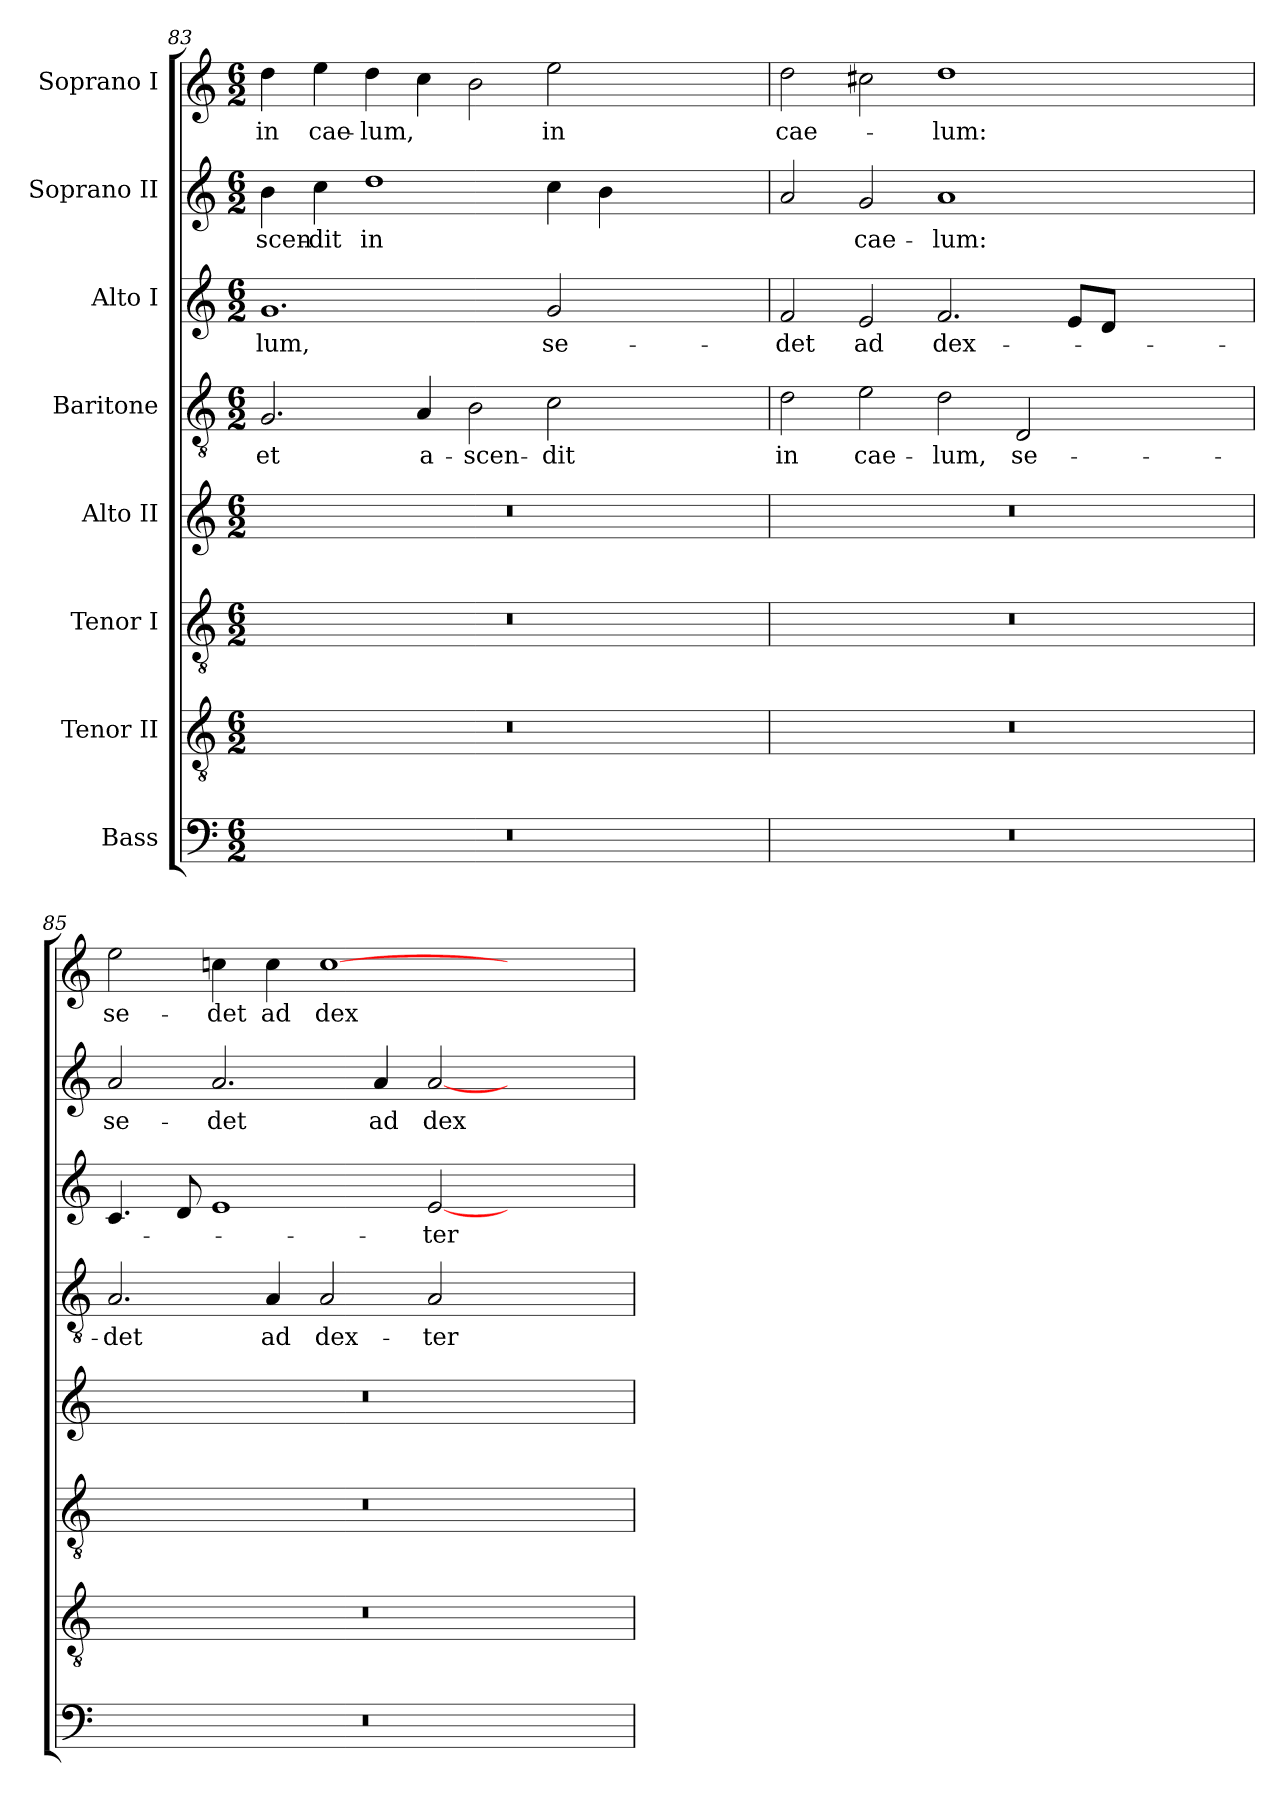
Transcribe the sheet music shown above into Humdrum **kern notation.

**kern	**kern	**kern	**kern	**kern	**text	**kern	**text	**kern	**text	**kern	**text
*part8	*part7	*part6	*part5	*part4	*part4	*part3	*part3	*part2	*part2	*part1	*part1
*staff8	*staff7	*staff6	*staff5	*staff4	*staff4	*staff3	*staff3	*staff2	*staff2	*staff1	*staff1
*I"Bass	*I"Tenor II	*I"Tenor I	*I"Alto II	*I"Baritone	*	*I"Alto I	*	*I"Soprano II	*	*I"Soprano I	*
*clefF4	*clefGv2	*clefGv2	*clefG2	*clefGv2	*	*clefG2	*	*clefG2	*	*clefG2	*
*ITrd7c12	*ITrd7c12	*ITrd7c12	*	*ITrd7c12	*	*	*	*	*	*	*
*k[]	*k[]	*k[]	*k[]	*k[]	*	*k[]	*	*k[]	*	*k[]	*
*C:	*C:	*C:	*C:	*C:	*	*C:	*	*C:	*	*C:	*
*M6/2	*M6/2	*M6/2	*M6/2	*M6/2	*	*M6/2	*	*M6/2	*	*M6/2	*
=83	=83	=83	=83	=83	=83	=83	=83	=83	=83	=83	=83
!LO:N:vis=1	!LO:N:vis=1	!LO:N:vis=1	!LO:N:vis=1	!	!	!	!	!	!	!	!
!	!	!	!	!	!LO:LY:b:color=#000000	!	!	!	!	!	!
!	!	!	!	!	!	!	!LO:LY:b:color=#000000	!	!	!	!
!	!	!	!	!	!	!	!	!	!LO:LY:b:color=#000000	!	!
!	!	!	!	!	!	!	!	!	!	!	!LO:LY:b:color=#000000
0.r	0.r	0.r	0.r	2.GGi/	et	1.gi	-lum,	4bi\	-scen-	4ddi\	in
!	!	!	!	!	!	!	!	!	!LO:LY:b:color=#000000	!	!
!	!	!	!	!	!	!	!	!	!	!	!LO:LY:b:color=#000000
.	.	.	.	.	.	.	.	4cci\	-dit	4eei\	cae-
!	!	!	!	!	!	!	!	!	!LO:LY:b:color=#000000	!	!
!	!	!	!	!	!	!	!	!	!	!	!LO:LY:b:color=#000000
.	.	.	.	.	.	.	.	1ddi	in	4ddi\	-lum,
!	!	!	!	!	!LO:LY:b:color=#000000	!	!	!	!	!	!
.	.	.	.	4AAi/	a-	.	.	.	.	4cci\	.
!	!	!	!	!	!LO:LY:b:color=#000000	!	!	!	!	!	!
.	.	.	.	2BBi\	-scen-	.	.	.	.	2bi\	.
!	!	!	!	!	!LO:LY:b:color=#000000	!	!	!	!	!	!
!	!	!	!	!	!	!	!LO:LY:b:color=#000000	!	!	!	!
!	!	!	!	!	!	!	!	!	!	!	!LO:LY:b:color=#000000
.	.	.	.	2Ci\	-dit	2gi/	se-	4cci\	.	2eei\	in
.	.	.	.	.	.	.	.	4bi\	.	.	.
.	.	.	.	1ryy	.	1ryy	.	1ryy	.	1ryy	.
!!LO:LB:g=z
=84	=84	=84	=84	=84	=84	=84	=84	=84	=84	=84	=84
!LO:N:vis=1	!LO:N:vis=1	!LO:N:vis=1	!LO:N:vis=1	!	!	!	!	!	!	!	!
!	!	!	!	!	!LO:LY:b:color=#000000	!	!	!	!	!	!
!	!	!	!	!	!	!	!LO:LY:b:color=#000000	!	!	!	!
!	!	!	!	!	!	!	!	!	!	!	!LO:LY:b:color=#000000
0.r	0.r	0.r	0.r	2Di\	in	2fi/	-det	2ai/	.	2ddi\	cae-
!	!	!	!	!	!LO:LY:b:color=#000000	!	!	!	!	!	!
!	!	!	!	!	!	!	!LO:LY:b:color=#000000	!	!	!	!
!	!	!	!	!	!	!	!	!	!LO:LY:b:color=#000000	!	!
.	.	.	.	2Ei\	cae-	2ei/	ad	2gi/	cae-	2cc#Xi\	.
!	!	!	!	!	!LO:LY:b:color=#000000	!	!	!	!	!	!
!	!	!	!	!	!	!	!LO:LY:b:color=#000000	!	!	!	!
!	!	!	!	!	!	!	!	!	!LO:LY:b:color=#000000	!	!
!	!	!	!	!	!	!	!	!	!	!	!LO:LY:b:color=#000000
.	.	.	.	2Di\	-lum,	2.fi/	dex-	1ai	-lum:	1ddi	-lum:
!	!	!	!	!	!LO:LY:b:color=#000000	!	!	!	!	!	!
.	.	.	.	2DDi/	se-	.	.	.	.	.	.
.	.	.	.	.	.	8ei/L	.	.	.	.	.
.	.	.	.	.	.	8di/J	.	.	.	.	.
.	.	.	.	1ryy	.	1ryy	.	1ryy	.	1ryy	.
=85	=85	=85	=85	=85	=85	=85	=85	=85	=85	=85	=85
!LO:N:vis=1	!LO:N:vis=1	!LO:N:vis=1	!LO:N:vis=1	!	!	!	!	!	!	!	!
!	!	!	!	!	!LO:LY:b:color=#000000	!	!	!	!	!	!
!	!	!	!	!	!	!	!	!	!LO:LY:b:color=#000000	!	!
!	!	!	!	!	!	!	!	!	!	!	!LO:LY:b:color=#000000
0.r	0.r	0.r	0.r	2.AAi/	-det	4.ci/	.	2ai/	se-	2eei\	se-
.	.	.	.	.	.	8di/	.	.	.	.	.
!	!	!	!	!	!	!	!	!	!LO:LY:b:color=#000000	!	!
!	!	!	!	!	!	!	!	!	!	!	!LO:LY:b:color=#000000
.	.	.	.	.	.	1ei	.	2.ai/	-det	4ccni\	-det
!	!	!	!	!	!LO:LY:b:color=#000000	!	!	!	!	!	!
!	!	!	!	!	!	!	!	!	!	!	!LO:LY:b:color=#000000
.	.	.	.	4AAi/	ad	.	.	.	.	4cci\	ad
!	!	!	!	!	!LO:LY:b:color=#000000	!	!	!	!	!	!
!	!	!	!	!	!	!	!	!	!	!	!LO:LY:b:color=#000000
.	.	.	.	2AAi/	dex-	.	.	.	.	[>1cci	dex-
!	!	!	!	!	!	!	!	!	!LO:LY:b:color=#000000	!	!
.	.	.	.	.	.	.	.	4ai/	ad	.	.
!	!	!	!	!	!LO:LY:b:color=#000000	!	!	!	!	!	!
!	!	!	!	!	!	!	!LO:LY:b:color=#000000	!	!	!	!
!	!	!	!	!	!	!	!	!	!LO:LY:b:color=#000000	!	!
.	.	.	.	2AAi/	-ter-	[<2ei/	-ter-	[<2ai/	dex-	.	.
.	.	.	.	1ryy	.	1ryy	.	1ryy	.	1ryy	.
=	=	=	=	=	=	=	=	=	=	=	=
*-	*-	*-	*-	*-	*-	*-	*-	*-	*-	*-	*-
